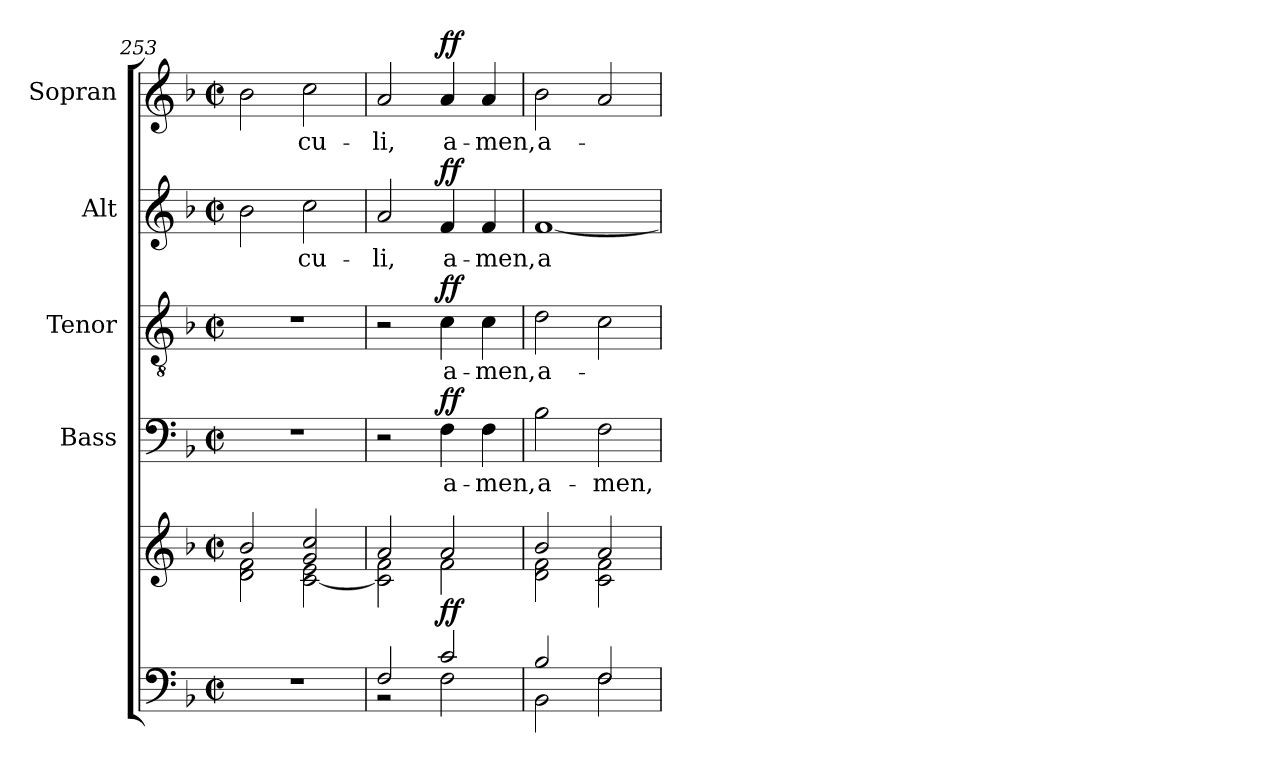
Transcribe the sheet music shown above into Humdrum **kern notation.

**kern	**kern	**dynam	**kern	**text	**dynam	**kern	**text	**dynam	**kern	**text	**dynam	**kern	**text	**dynam
*part5	*part5	*part5	*part4	*part4	*part4	*part3	*part3	*part3	*part2	*part2	*part2	*part1	*part1	*part1
*staff6	*staff5	*staff5/6	*staff4	*staff4	*staff4	*staff3	*staff3	*staff3	*staff2	*staff2	*staff2	*staff1	*staff1	*staff1
*	*	*	*I"Bass	*	*	*I"Tenor	*	*	*I"Alt	*	*	*I"Sopran	*	*
*	*	*	*I'B.	*	*	*I'T.	*	*	*I'A.	*	*	*I'S.	*	*
*clefF4	*clefG2	*	*clefF4	*	*	*clefGv2	*	*	*clefG2	*	*	*clefG2	*	*
*k[b-]	*k[b-]	*	*k[b-]	*	*	*k[b-]	*	*	*k[b-]	*	*	*k[b-]	*	*
*F:	*F:	*	*F:	*	*	*F:	*	*	*F:	*	*	*F:	*	*
*M2/2	*M2/2	*	*M2/2	*	*	*M2/2	*	*	*M2/2	*	*	*M2/2	*	*
*met(c|)	*met(c|)	*	*met(c|)	*	*	*met(c|)	*	*	*met(c|)	*	*	*met(c|)	*	*
=253	=253	=253	=253	=253	=253	=253	=253	=253	=253	=253	=253	=253	=253	=253
*	*^	*	*	*	*	*	*	*	*	*	*	*	*	*
1r	2b-/	2d\ 2f\	.	1r	.	.	1r	.	.	2b-\	.	.	2b-\	.	.
!	!	!	!	!	!	!	!	!	!	!	!LO:LY:b	!	!	!LO:LY:b	!
.	2g/ 2cc/	[<2c\ 2e\	.	.	.	.	.	.	.	2cc\	-cu-	.	2cc\	-cu-	.
=254	=254	=254	=254	=254	=254	=254	=254	=254	=254	=254	=254	=254	=254	=254	=254
*^	*	*	*	*	*	*	*	*	*	*	*	*	*	*	*
!	!	!	!	!	!	!	!	!	!	!	!	!LO:LY:b	!	!	!LO:LY:b	!
2F/	2rBB	2a/	2c\] 2f\	.	2r	.	.	2r	.	.	2a/	-li,	.	2a/	-li,	.
!	!	!	!	!LO:DY:b	!	!LO:LY:b	!LO:DY:a	!	!LO:LY:b	!LO:DY:a	!	!LO:LY:b	!LO:DY:a	!	!LO:LY:b	!LO:DY:a
2c/	2F\	2a/	2f\	ff	4F\	a-	ff	4c\	a-	ff	4f/	a-	ff	4a/	a-	ff
!	!	!	!	!	!	!LO:LY:b	!	!	!LO:LY:b	!	!	!LO:LY:b	!	!	!LO:LY:b	!
.	.	.	.	.	4F\	-men,	.	4c\	-men,	.	4f/	-men,	.	4a/	-men,	.
=255	=255	=255	=255	=255	=255	=255	=255	=255	=255	=255	=255	=255	=255	=255	=255	=255
!	!	!	!	!	!	!LO:LY:b	!	!	!LO:LY:b	!	!	!LO:LY:b	!	!	!LO:LY:b	!
2B-/	2BB-\	2b-/	2d\ 2f\	.	2B-\	a-	.	2d\	a-	.	[1f	a-	.	2b-\	a-	.
!	!	!	!	!	!	!LO:LY:b	!	!	!	!	!	!	!	!	!	!
2F/	2F\	2a/	2c\ 2f\	.	2F\	-men,	.	2c\	.	.	.	.	.	2a/	.	.
*v	*v	*	*	*	*	*	*	*	*	*	*	*	*	*	*	*
*	*v	*v	*	*	*	*	*	*	*	*	*	*	*	*	*
=	=	=	=	=	=	=	=	=	=	=	=	=	=	=
*-	*-	*-	*-	*-	*-	*-	*-	*-	*-	*-	*-	*-	*-	*-
